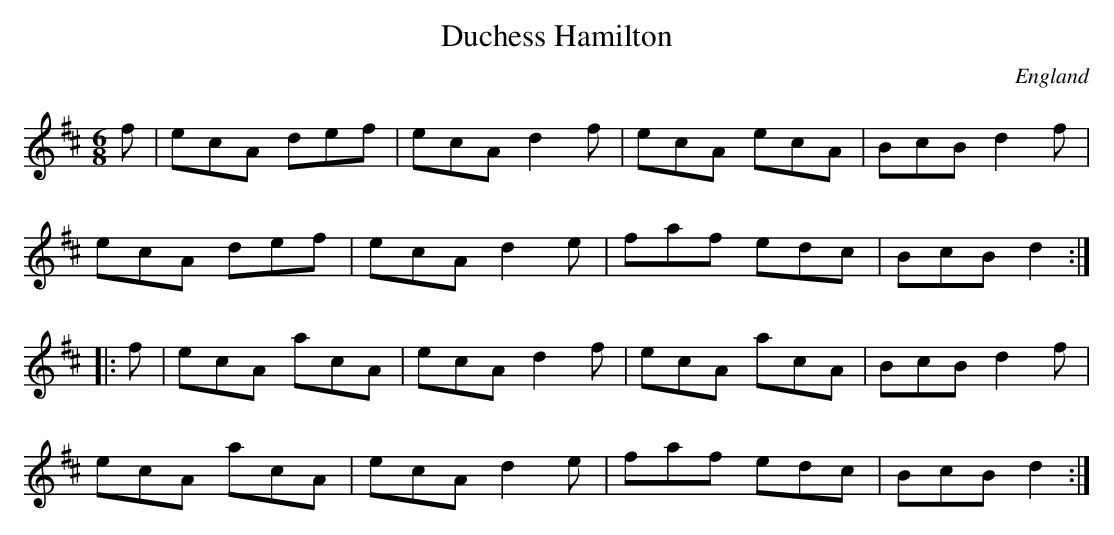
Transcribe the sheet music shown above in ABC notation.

X:1
T:Duchess Hamilton
L:1/8
M:6/8
O:England
K:D major
f | \
ecA def | ecA d2f | ecA ecA | BcB d2f |
ecA def | ecA d2e | faf edc | BcB d2 ::
f | \
ecA acA | ecA d2f | ecA acA | BcB d2f |
ecA acA | ecA d2e | faf edc | BcB d2 :|
